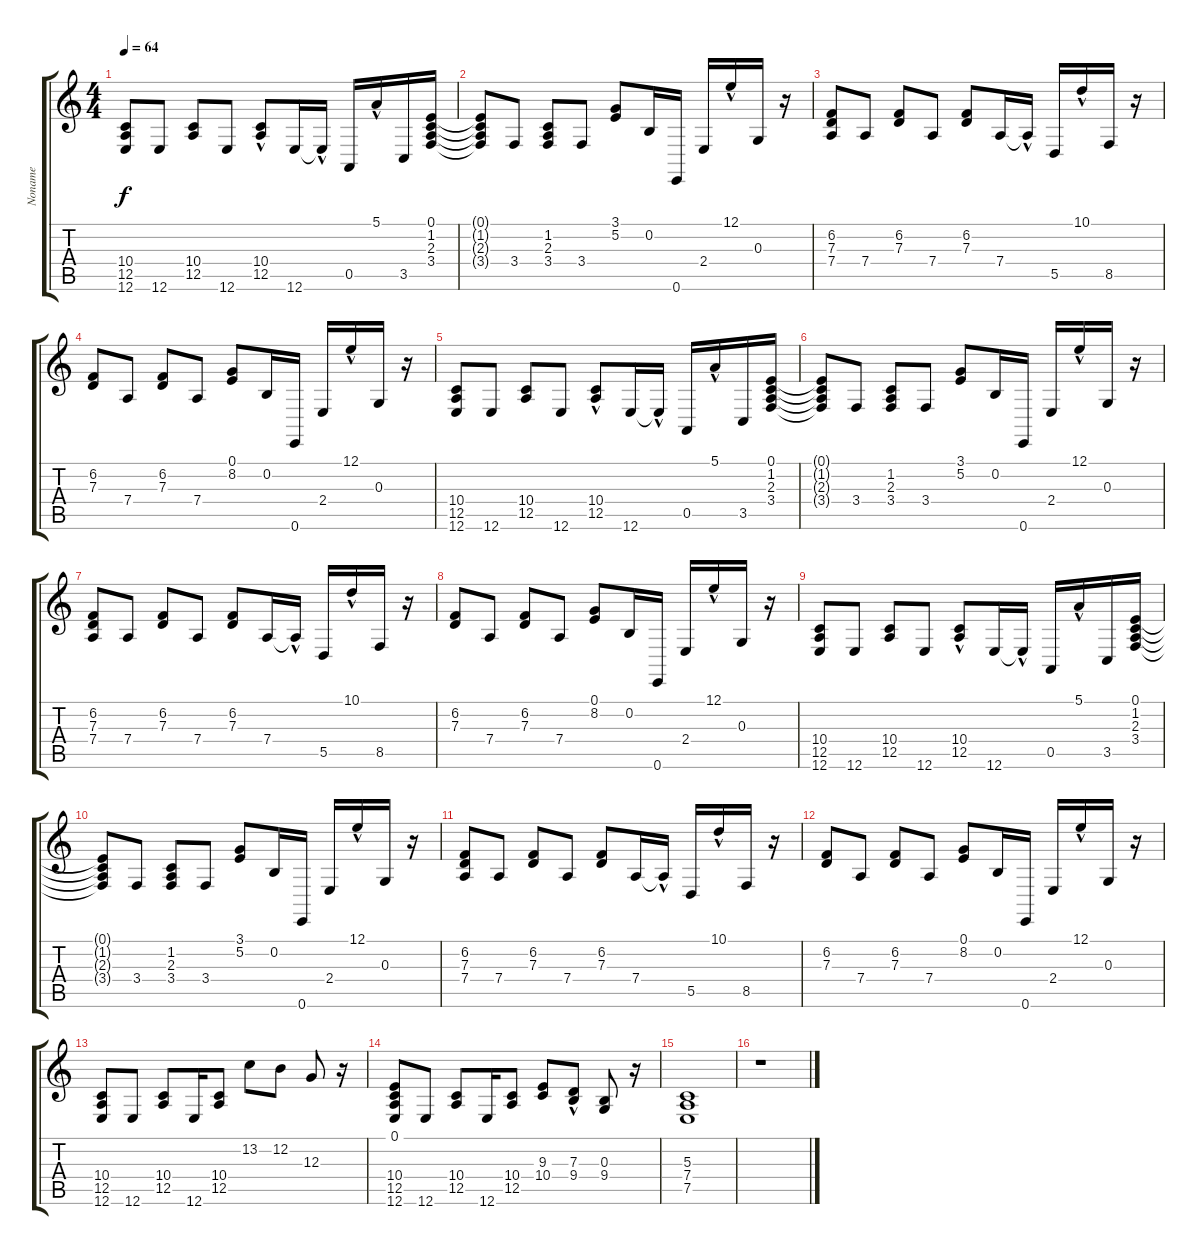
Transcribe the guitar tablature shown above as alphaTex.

\track ("Noname" "Noname") {instrument electricpiano2}
\staff {score tabs}
\tuning (E4 B3 G3 D3 A2 E2) {hide}
\ts (4 4)
\tempo 64
\clef g2
\ks c
(10.4 12.5 12.6).8{dy f} 12.6.8 (10.4 12.5).8 12.6.8 (10.4{hac} 12.5{hac}).8 12.6.16 12.6{hac t}.16 0.5.16 5.1{hac}.16 3.5.16 (0.1 1.2 2.3 3.4).16 |
(0.1{t} 1.2{t} 2.3{t} 3.4{t}).8 3.4.8 (1.2 2.3 3.4).8 3.4.8 (3.1 5.2).8 0.2.16 0.6.16 2.4.16 12.1{hac}.16 0.3.16 r.16 |
(6.2 7.3 7.4).8 7.4.8 (6.2 7.3).8 7.4.8 (6.2 7.3).8 7.4.16 7.4{hac t}.16 5.5.16 10.1{hac}.16 8.5.16 r.16 |
(6.2 7.3).8{instrument acousticgrandpiano} 7.4.8 (6.2 7.3).8 7.4.8 (0.1 8.2).8 0.2.16 0.6.16 2.4.16 12.1{hac}.16 0.3.16 r.16 |
(10.4 12.5 12.6).8 12.6.8 (10.4 12.5).8 12.6.8 (10.4{hac} 12.5{hac}).8 12.6.16 12.6{hac t}.16 0.5.16 5.1{hac}.16 3.5.16 (0.1 1.2 2.3 3.4).16 |
(0.1{t} 1.2{t} 2.3{t} 3.4{t}).8 3.4.8 (1.2 2.3 3.4).8 3.4.8 (3.1 5.2).8 0.2.16 0.6.16 2.4.16 12.1{hac}.16 0.3.16 r.16 |
(6.2 7.3 7.4).8 7.4.8 (6.2 7.3).8 7.4.8 (6.2 7.3).8 7.4.16 7.4{hac t}.16 5.5.16 10.1{hac}.16 8.5.16 r.16 |
(6.2 7.3).8{instrument acousticgrandpiano} 7.4.8 (6.2 7.3).8 7.4.8 (0.1 8.2).8 0.2.16 0.6.16 2.4.16 12.1{hac}.16 0.3.16 r.16 |
(10.4 12.5 12.6).8 12.6.8 (10.4 12.5).8 12.6.8 (10.4{hac} 12.5{hac}).8 12.6.16 12.6{hac t}.16 0.5.16 5.1{hac}.16 3.5.16 (0.1 1.2 2.3 3.4).16 |
(0.1{t} 1.2{t} 2.3{t} 3.4{t}).8 3.4.8 (1.2 2.3 3.4).8 3.4.8 (3.1 5.2).8 0.2.16 0.6.16 2.4.16 12.1{hac}.16 0.3.16 r.16 |
(6.2 7.3 7.4).8 7.4.8 (6.2 7.3).8 7.4.8 (6.2 7.3).8 7.4.16 7.4{hac t}.16 5.5.16 10.1{hac}.16 8.5.16 r.16 |
(6.2 7.3).8{instrument acousticgrandpiano} 7.4.8 (6.2 7.3).8 7.4.8 (0.1 8.2).8 0.2.16 0.6.16 2.4.16 12.1{hac}.16 0.3.16 r.16 |
(10.4 12.5 12.6).8 12.6.8 (10.4 12.5).8 12.6.16 (10.4 12.5).8 13.2.8 12.2.8 12.3.8 r.16 |
(0.1 10.4 12.5 12.6).8 12.6.8 (10.4 12.5).8 12.6.16 (10.4 12.5).8 (9.3 10.4).8 (7.3{hac} 9.4).8 (0.3 9.4).8 r.16 |
(5.3 7.4 7.5).1 |
r.1
